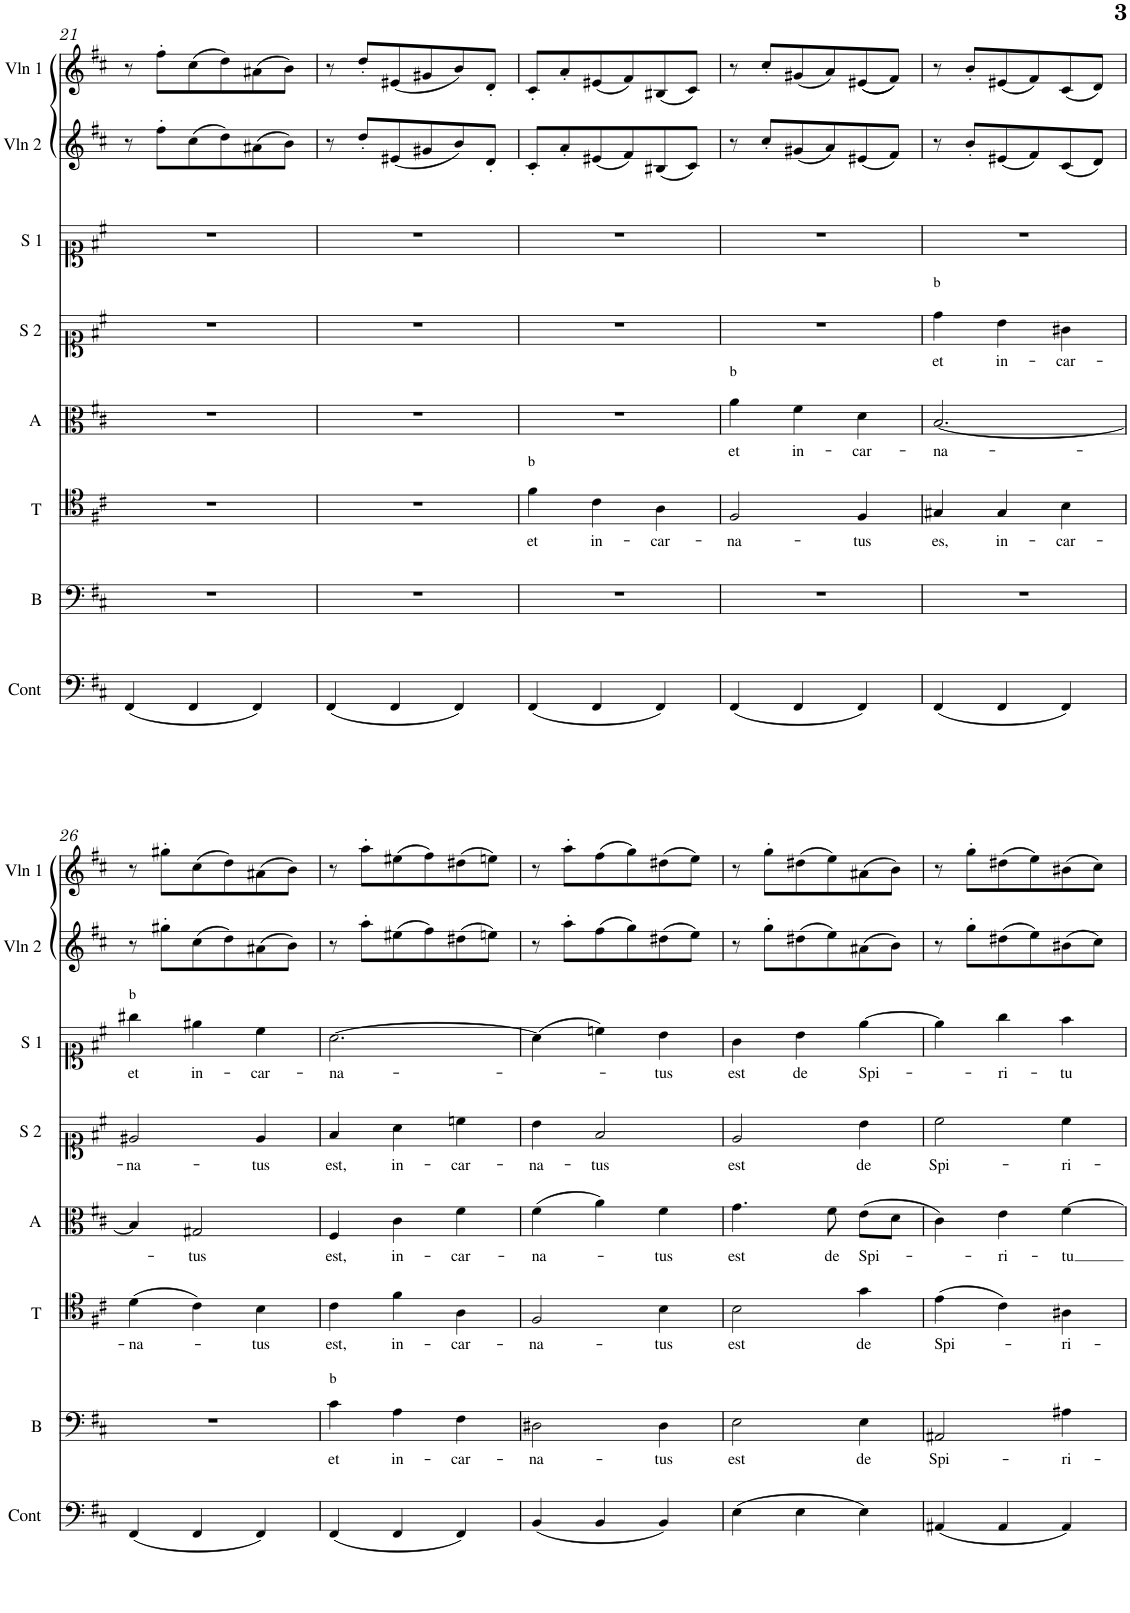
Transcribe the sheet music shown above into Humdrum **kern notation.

**kern	**kern	**text	**kern	**text	**kern	**text	**kern	**text	**kern	**text	**kern	**kern
*part8	*part7	*part7	*part6	*part6	*part5	*part5	*part4	*part4	*part3	*part3	*part2	*part1
*staff8	*staff7	*staff7	*staff6	*staff6	*staff5	*staff5	*staff4	*staff4	*staff3	*staff3	*staff2	*staff1
*I"Continuo	*I"Bass	*	*I"Tenor	*	*I"Alto	*	*I"Soprano 2	*	*I"Soprano 1	*	*I"Violin 2	*I"Violin 1
*I'Cont	*I'B	*	*I'T	*	*I'A	*	*I'S 2	*	*I'S 1	*	*I'Vln 2	*I'Vln 1
!!LO:PB:g=z
*clefF4	*clefF4	*	*clefC4	*	*clefC3	*	*clefC1	*	*clefC1	*	*clefG2	*clefG2
*k[f#c#]	*k[f#c#]	*	*k[f#c#]	*	*k[f#c#]	*	*k[f#c#]	*	*k[f#c#]	*	*k[f#c#]	*k[f#c#]
*M3/4	*M3/4	*	*M3/4	*	*M3/4	*	*M3/4	*	*M3/4	*	*M3/4	*M3/4
=21	=21	=21	=21	=21	=21	=21	=21	=21	=21	=21	=21	=21
(4FF#/	2.r	.	2.r	.	2.r	.	2.r	.	2.r	.	8r	8r
.	.	.	.	.	.	.	.	.	.	.	8ff#'\L	8ff#'\L
4FF#/	.	.	.	.	.	.	.	.	.	.	(8cc#\	(8cc#\
.	.	.	.	.	.	.	.	.	.	.	8dd\)	8dd\)
4FF#/)	.	.	.	.	.	.	.	.	.	.	(8a#X\	(8a#X\
.	.	.	.	.	.	.	.	.	.	.	8b\J)	8b\J)
=22	=22	=22	=22	=22	=22	=22	=22	=22	=22	=22	=22	=22
(4FF#/	2.r	.	2.r	.	2.r	.	2.r	.	2.r	.	8r	8r
.	.	.	.	.	.	.	.	.	.	.	8dd'/L	8dd'/L
4FF#/	.	.	.	.	.	.	.	.	.	.	(8e#X/	(8e#X/
.	.	.	.	.	.	.	.	.	.	.	8g#X/	8g#X/
4FF#/)	.	.	.	.	.	.	.	.	.	.	8b/)	8b/)
.	.	.	.	.	.	.	.	.	.	.	8d'/J	8d'/J
=23	=23	=23	=23	=23	=23	=23	=23	=23	=23	=23	=23	=23
!	!	!	!LO:TX:a:t=b	!	!	!	!	!	!	!	!	!
!	!	!	!	!LO:LY:b	!	!	!	!	!	!	!	!
(4FF#/	2.r	.	4f#\	et	2.r	.	2.r	.	2.r	.	8c#'/L	8c#'/L
.	.	.	.	.	.	.	.	.	.	.	8a'/	8a'/
!	!	!	!	!LO:LY:b	!	!	!	!	!	!	!	!
4FF#/	.	.	4c#\	in-	.	.	.	.	.	.	(8e#X/	(8e#X/
.	.	.	.	.	.	.	.	.	.	.	8f#/)	8f#/)
!	!	!	!	!LO:LY:b	!	!	!	!	!	!	!	!
4FF#/)	.	.	4A\	-car-	.	.	.	.	.	.	(8B#X/	(8B#X/
.	.	.	.	.	.	.	.	.	.	.	8c#/J)	8c#/J)
=24	=24	=24	=24	=24	=24	=24	=24	=24	=24	=24	=24	=24
!	!	!	!	!	!LO:TX:a:t=b	!	!	!	!	!	!	!
!	!	!	!	!LO:LY:b	!	!LO:LY:b	!	!	!	!	!	!
(4FF#/	2.r	.	2F#/	-na-	4a\	et	2.r	.	2.r	.	8r	8r
.	.	.	.	.	.	.	.	.	.	.	8cc#'/L	8cc#'/L
!	!	!	!	!	!	!LO:LY:b	!	!	!	!	!	!
4FF#/	.	.	.	.	4f#\	in-	.	.	.	.	(8g#X/	(8g#X/
.	.	.	.	.	.	.	.	.	.	.	8a/)	8a/)
!	!	!	!	!LO:LY:b	!	!LO:LY:b	!	!	!	!	!	!
4FF#/)	.	.	4F#/	-tus	4d\	-car-	.	.	.	.	(8e#X/	((8e#X/
.	.	.	.	.	.	.	.	.	.	.	8f#/J)	8f#/J))
=25	=25	=25	=25	=25	=25	=25	=25	=25	=25	=25	=25	=25
!	!	!	!	!	!	!	!LO:TX:a:t=b	!	!	!	!	!
!	!	!	!	!LO:LY:b	!	!LO:LY:b	!	!LO:LY:b	!	!	!	!
(4FF#/	2.r	.	4G#X/	es,	[2.B/	-na-	4dd\	et	2.r	.	8r	8r
.	.	.	.	.	.	.	.	.	.	.	8b'/L	8b'/L
!	!	!	!	!LO:LY:b	!	!	!	!LO:LY:b	!	!	!	!
4FF#/	.	.	4G#/	in-	.	.	4b\	in-	.	.	(8e#X/	(8e#X/
.	.	.	.	.	.	.	.	.	.	.	8f#/)	8f#/)
!	!	!	!	!LO:LY:b	!	!	!	!LO:LY:b	!	!	!	!
4FF#/)	.	.	4B\	-car-	.	.	4g#X\	-car-	.	.	(8c#/	(8c#/
.	.	.	.	.	.	.	.	.	.	.	8d/J)	8d/J)
!!LO:LB:g=z
=26	=26	=26	=26	=26	=26	=26	=26	=26	=26	=26	=26	=26
!	!	!	!	!	!	!	!	!	!LO:TX:a:t=b	!	!	!
!	!	!	!	!LO:LY:b	!	!	!	!LO:LY:b	!	!LO:LY:b	!	!
(4FF#/	2.r	.	(4d\	-na-	4B/]	.	2e#X/	-na-	4gg#X\	et	8r	8r
.	.	.	.	.	.	.	.	.	.	.	8gg#X'\L	8gg#X'\L
!	!	!	!	!	!	!LO:LY:b	!	!	!	!LO:LY:b	!	!
4FF#/	.	.	4c#\)	.	2G#X/	-tus	.	.	4ee#X\	in-	(8cc#\	(8cc#\
.	.	.	.	.	.	.	.	.	.	.	8dd\)	8dd\)
!	!	!	!	!LO:LY:b	!	!	!	!LO:LY:b	!	!LO:LY:b	!	!
4FF#/)	.	.	4B\	-tus	.	.	4e#/	-tus	4cc#\	-car-	(8a#X\	(8a#X\
.	.	.	.	.	.	.	.	.	.	.	8b\J)	8b\J)
=27	=27	=27	=27	=27	=27	=27	=27	=27	=27	=27	=27	=27
!	!LO:TX:a:t=b	!	!	!	!	!	!	!	!	!	!	!
!	!	!LO:LY:b	!	!LO:LY:b	!	!LO:LY:b	!	!LO:LY:b	!	!LO:LY:b	!	!
(4FF#/	4c#\	et	4c#\	est,	4F#/	est,	4f#/	est,	[2.a\	-na-	8r	8r
.	.	.	.	.	.	.	.	.	.	.	8aa'\L	8aa'\L
!	!	!LO:LY:b	!	!LO:LY:b	!	!LO:LY:b	!	!LO:LY:b	!	!	!	!
4FF#/	4A\	in-	4f#\	in-	4c#\	in-	4a\	in-	.	.	(8ee#X\	(8ee#X\
.	.	.	.	.	.	.	.	.	.	.	8ff#\)	8ff#\)
!	!	!LO:LY:b	!	!LO:LY:b	!	!LO:LY:b	!	!LO:LY:b	!	!	!	!
4FF#/)	4F#\	-car-	4A\	-car-	4f#\	-car-	4ccn\	-car-	.	.	(8dd#X\	(8dd#X\
.	.	.	.	.	.	.	.	.	.	.	8een\J)	8een\J)
=28	=28	=28	=28	=28	=28	=28	=28	=28	=28	=28	=28	=28
!	!	!LO:LY:b	!	!LO:LY:b	!	!LO:LY:b	!	!LO:LY:b	!	!	!	!
(4BB/	2D#X\	-na-	2F#/	-na-	(4f#\	-na-	4b\	-na-	(4a\]	.	8r	8r
.	.	.	.	.	.	.	.	.	.	.	8aa'\L	8aa'\L
!	!	!	!	!	!	!	!	!LO:LY:b	!	!	!	!
4BB/	.	.	.	.	4a\)	.	2f#/	-tus	4ccn\)	.	(8ff#\	(8ff#\
.	.	.	.	.	.	.	.	.	.	.	8gg\)	8gg\)
!	!	!LO:LY:b	!	!LO:LY:b	!	!LO:LY:b	!	!	!	!LO:LY:b	!	!
4BB/)	4D#\	-tus	4B\	-tus	4f#\	-tus	.	.	4b\	-tus	(8dd#X\	(8dd#X\
.	.	.	.	.	.	.	.	.	.	.	8ee\J)	8ee\J)
=29	=29	=29	=29	=29	=29	=29	=29	=29	=29	=29	=29	=29
!	!	!LO:LY:b	!	!LO:LY:b	!	!LO:LY:b	!	!LO:LY:b	!	!LO:LY:b	!	!
(4E\	2E\	est	2B\	est	4.g\	est	2e/	est	4g\	est	8r	8r
.	.	.	.	.	.	.	.	.	.	.	8gg'\L	8gg'\L
!	!	!	!	!	!	!	!	!	!	!LO:LY:b	!	!
4E\	.	.	.	.	.	.	.	.	4b\	de	(8dd#X\	(8dd#X\
!	!	!	!	!	!	!LO:LY:b	!	!	!	!	!	!
.	.	.	.	.	8f#\	de	.	.	.	.	8ee\)	8ee\)
!	!	!LO:LY:b	!	!LO:LY:b	!	!LO:LY:b	!	!LO:LY:b	!	!LO:LY:b	!	!
4E\)	4E\	de	4g\	de	(8e\L	Spi-	4b\	de	[4ee\	Spi-	(8a#X\	(8a#X\
.	.	.	.	.	8d\J	.	.	.	.	.	8b\J)	8b\J)
=30	=30	=30	=30	=30	=30	=30	=30	=30	=30	=30	=30	=30
!	!	!LO:LY:b	!	!LO:LY:b	!	!	!	!LO:LY:b	!	!	!	!
(4AA#X/	2AA#X/	Spi-	(4e\	Spi-	4c#\)	.	2cc#\	Spi-	4ee\]	.	8r	8r
.	.	.	.	.	.	.	.	.	.	.	8gg'\L	8gg'\L
!	!	!	!	!	!	!LO:LY:b	!	!	!	!LO:LY:b	!	!
4AA#/	.	.	4c#\)	.	4e\	-ri-	.	.	4gg\	-ri-	(8dd#X\	(8dd#X\
.	.	.	.	.	.	.	.	.	.	.	8ee\)	8ee\)
!	!	!LO:LY:b	!	!LO:LY:b	!	!LO:LY:b	!	!LO:LY:b	!	!LO:LY:b	!	!
4AA#/)	4A#X\	-ri-	4A#X\	-ri-	[4f#\	-tu	4cc#\	-ri-	4ff#\	-tu	(8b#X\	(8b#X\
.	.	.	.	.	.	.	.	.	.	.	8cc#\J)	8cc#\J)
=	=	=	=	=	=	=	=	=	=	=	=	=
*-	*-	*-	*-	*-	*-	*-	*-	*-	*-	*-	*-	*-
